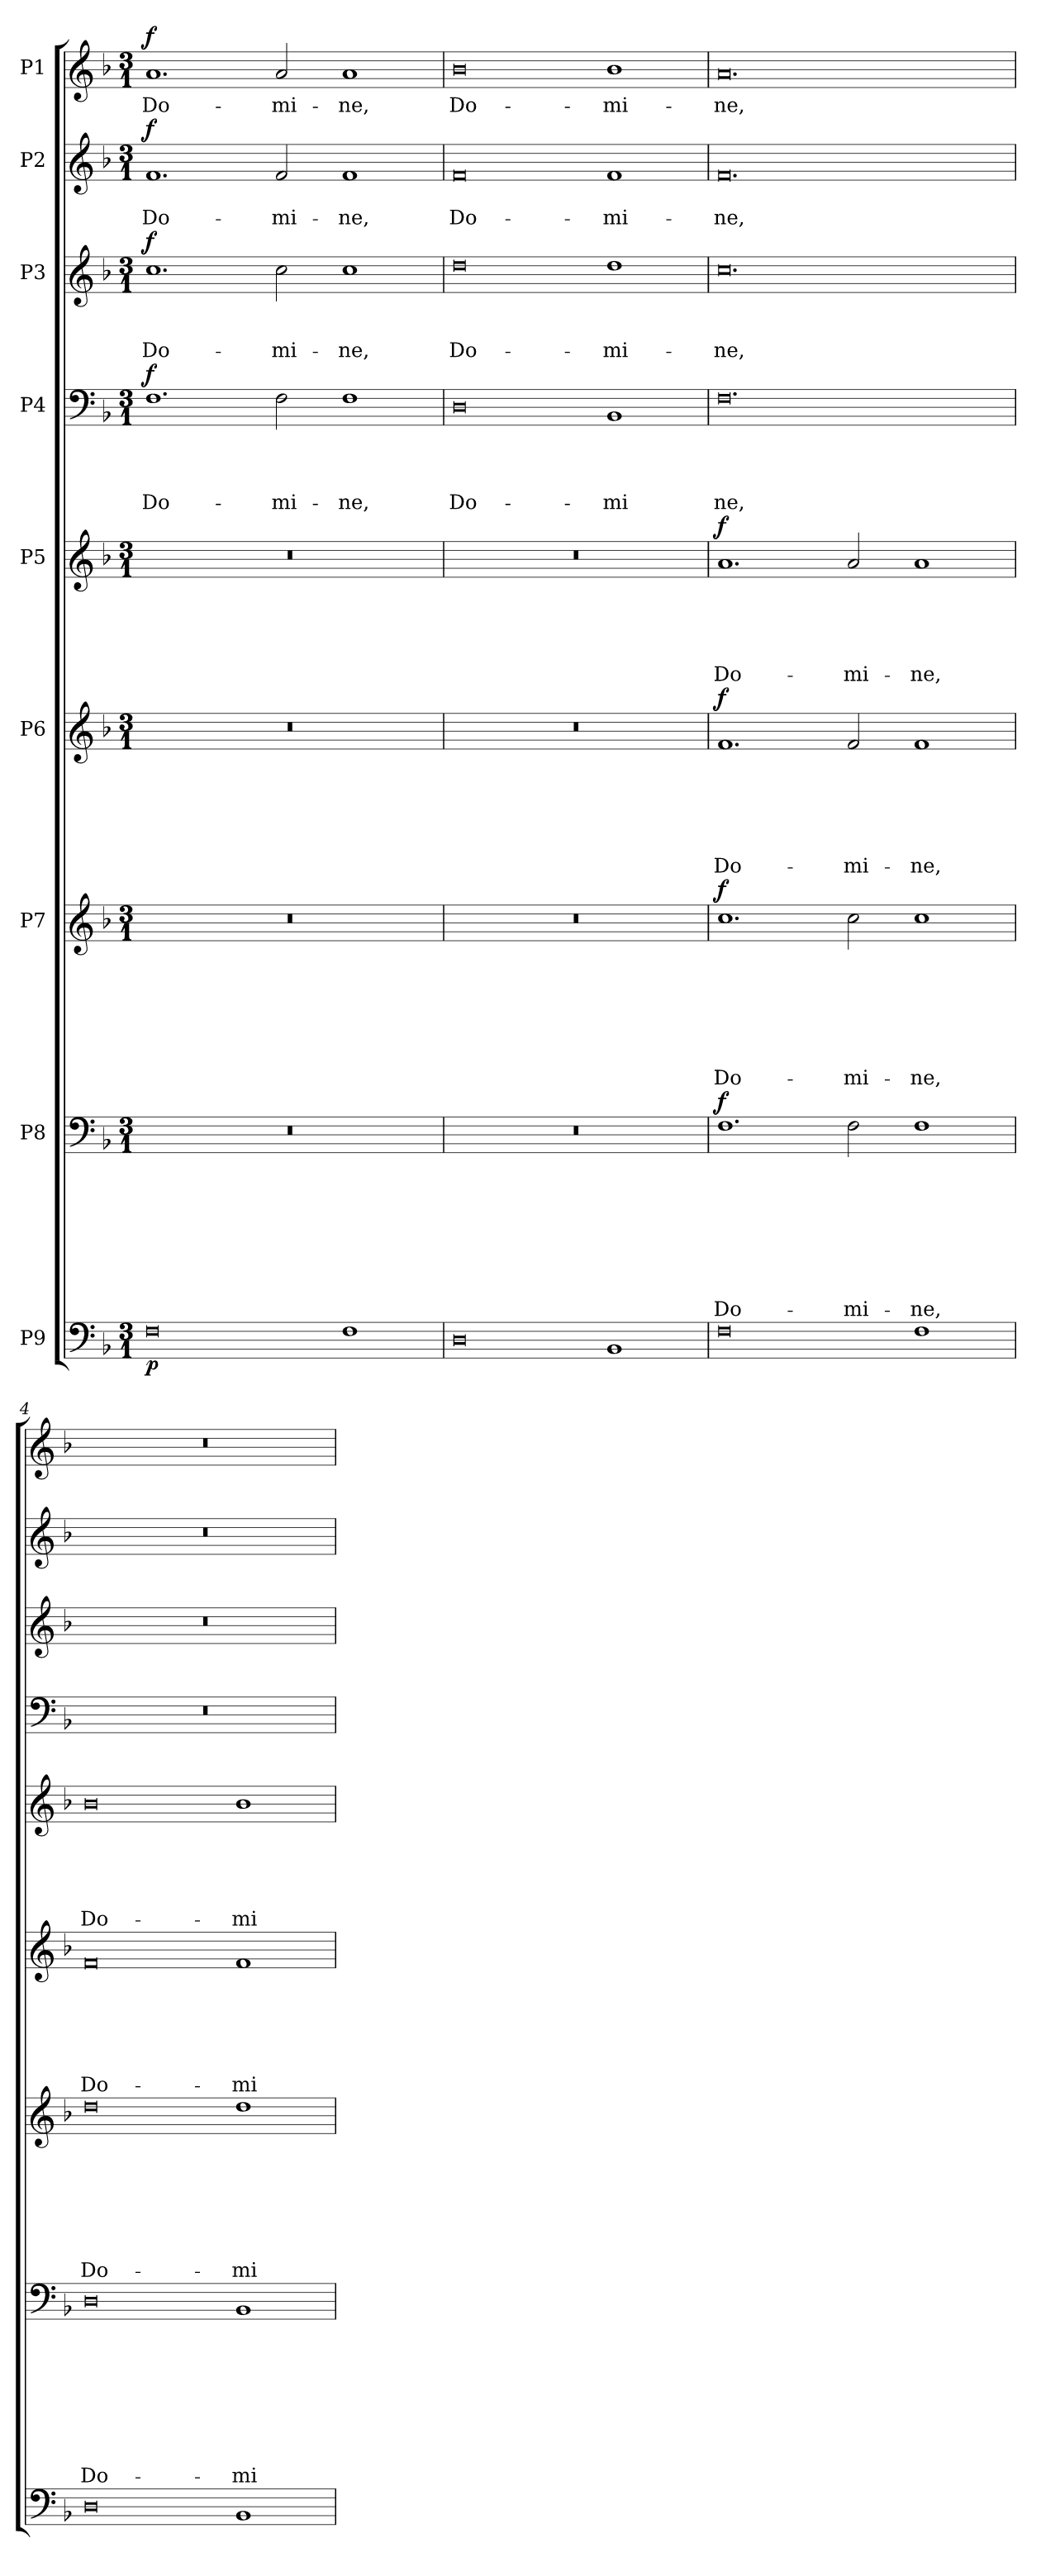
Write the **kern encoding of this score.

**kern	**dynam	**kern	**text	**text	**text	**text	**text	**text	**text	**text	**dynam	**kern	**text	**text	**text	**text	**text	**text	**text	**dynam	**kern	**text	**text	**text	**text	**text	**text	**dynam	**kern	**text	**text	**text	**text	**text	**dynam	**kern	**text	**text	**text	**text	**dynam	**kern	**text	**text	**text	**dynam	**kern	**text	**text	**dynam	**kern	**text	**dynam
*part9	*part9	*part8	*part8	*part8	*part8	*part8	*part8	*part8	*part8	*part8	*part8	*part7	*part7	*part7	*part7	*part7	*part7	*part7	*part7	*part7	*part6	*part6	*part6	*part6	*part6	*part6	*part6	*part6	*part5	*part5	*part5	*part5	*part5	*part5	*part5	*part4	*part4	*part4	*part4	*part4	*part4	*part3	*part3	*part3	*part3	*part3	*part2	*part2	*part2	*part2	*part1	*part1	*part1
*staff9	*staff9	*staff8	*staff8	*staff8	*staff8	*staff8	*staff8	*staff8	*staff8	*staff8	*staff8	*staff7	*staff7	*staff7	*staff7	*staff7	*staff7	*staff7	*staff7	*staff7	*staff6	*staff6	*staff6	*staff6	*staff6	*staff6	*staff6	*staff6	*staff5	*staff5	*staff5	*staff5	*staff5	*staff5	*staff5	*staff4	*staff4	*staff4	*staff4	*staff4	*staff4	*staff3	*staff3	*staff3	*staff3	*staff3	*staff2	*staff2	*staff2	*staff2	*staff1	*staff1	*staff1
*I"P9	*	*I"P8	*	*	*	*	*	*	*	*	*	*I"P7	*	*	*	*	*	*	*	*	*I"P6	*	*	*	*	*	*	*	*I"P5	*	*	*	*	*	*	*I"P4	*	*	*	*	*	*I"P3	*	*	*	*	*I"P2	*	*	*	*I"P1	*	*
*clefF4	*	*clefF4	*	*	*	*	*	*	*	*	*	*clefG2	*	*	*	*	*	*	*	*	*clefG2	*	*	*	*	*	*	*	*clefG2	*	*	*	*	*	*	*clefF4	*	*	*	*	*	*clefG2	*	*	*	*	*clefG2	*	*	*	*clefG2	*	*
*	*	*	*	*	*	*	*	*	*	*	*	*ITrd7c12	*	*	*	*	*	*	*	*	*	*	*	*	*	*	*	*	*	*	*	*	*	*	*	*	*	*	*	*	*	*ITrd7c12	*	*	*	*	*	*	*	*	*	*	*
*k[b-]	*	*k[b-]	*	*	*	*	*	*	*	*	*	*k[b-]	*	*	*	*	*	*	*	*	*k[b-]	*	*	*	*	*	*	*	*k[b-]	*	*	*	*	*	*	*k[b-]	*	*	*	*	*	*k[b-]	*	*	*	*	*k[b-]	*	*	*	*k[b-]	*	*
*F:	*	*F:	*	*	*	*	*	*	*	*	*	*F:	*	*	*	*	*	*	*	*	*F:	*	*	*	*	*	*	*	*F:	*	*	*	*	*	*	*F:	*	*	*	*	*	*F:	*	*	*	*	*F:	*	*	*	*F:	*	*
*M3/1	*	*M3/1	*	*	*	*	*	*	*	*	*	*M3/1	*	*	*	*	*	*	*	*	*M3/1	*	*	*	*	*	*	*	*M3/1	*	*	*	*	*	*	*M3/1	*	*	*	*	*	*M3/1	*	*	*	*	*M3/1	*	*	*	*M3/1	*	*
=1	=1	=1	=1	=1	=1	=1	=1	=1	=1	=1	=1	=1	=1	=1	=1	=1	=1	=1	=1	=1	=1	=1	=1	=1	=1	=1	=1	=1	=1	=1	=1	=1	=1	=1	=1	=1	=1	=1	=1	=1	=1	=1	=1	=1	=1	=1	=1	=1	=1	=1	=1	=1	=1
!	!LO:DY:b	!LO:N:vis=1	!	!	!	!	!	!	!	!	!	!LO:N:vis=1	!	!	!	!	!	!	!	!	!LO:N:vis=1	!	!	!	!	!	!	!	!LO:N:vis=1	!	!	!	!	!	!	!	!	!	!	!LO:LY:b	!LO:DY:a	!	!	!	!LO:LY:b	!LO:DY:a	!	!	!LO:LY:b	!LO:DY:a	!	!LO:LY:b	!LO:DY:a
0F	p	0.r	.	.	.	.	.	.	.	.	.	0.r	.	.	.	.	.	.	.	.	0.r	.	.	.	.	.	.	.	0.r	.	.	.	.	.	.	1.F	.	.	.	Do-	f	1.c	.	.	Do-	f	1.f	.	Do-	f	1.a	Do-	f
!	!	!	!	!	!	!	!	!	!	!	!	!	!	!	!	!	!	!	!	!	!	!	!	!	!	!	!	!	!	!	!	!	!	!	!	!	!	!	!	!LO:LY:b	!	!	!	!	!LO:LY:b	!	!	!	!LO:LY:b	!	!	!LO:LY:b	!
.	.	.	.	.	.	.	.	.	.	.	.	.	.	.	.	.	.	.	.	.	.	.	.	.	.	.	.	.	.	.	.	.	.	.	.	2F\	.	.	.	-mi-	.	2c\	.	.	-mi-	.	2f/	.	-mi-	.	2a/	-mi-	.
!	!	!	!	!	!	!	!	!	!	!	!	!	!	!	!	!	!	!	!	!	!	!	!	!	!	!	!	!	!	!	!	!	!	!	!	!	!	!	!	!LO:LY:b	!	!	!	!	!LO:LY:b	!	!	!	!LO:LY:b	!	!	!LO:LY:b	!
1F	.	.	.	.	.	.	.	.	.	.	.	.	.	.	.	.	.	.	.	.	.	.	.	.	.	.	.	.	.	.	.	.	.	.	.	1F	.	.	.	-ne,	.	1c	.	.	-ne,	.	1f	.	-ne,	.	1a	-ne,	.
=2	=2	=2	=2	=2	=2	=2	=2	=2	=2	=2	=2	=2	=2	=2	=2	=2	=2	=2	=2	=2	=2	=2	=2	=2	=2	=2	=2	=2	=2	=2	=2	=2	=2	=2	=2	=2	=2	=2	=2	=2	=2	=2	=2	=2	=2	=2	=2	=2	=2	=2	=2	=2	=2
!	!	!LO:N:vis=1	!	!	!	!	!	!	!	!	!	!LO:N:vis=1	!	!	!	!	!	!	!	!	!LO:N:vis=1	!	!	!	!	!	!	!	!LO:N:vis=1	!	!	!	!	!	!	!	!	!	!	!LO:LY:b	!	!	!	!	!LO:LY:b	!	!	!	!LO:LY:b	!	!	!LO:LY:b	!
0D	.	0.r	.	.	.	.	.	.	.	.	.	0.r	.	.	.	.	.	.	.	.	0.r	.	.	.	.	.	.	.	0.r	.	.	.	.	.	.	0D	.	.	.	Do-	.	0d	.	.	Do-	.	0f	.	Do-	.	0b-	Do-	.
!	!	!	!	!	!	!	!	!	!	!	!	!	!	!	!	!	!	!	!	!	!	!	!	!	!	!	!	!	!	!	!	!	!	!	!	!	!	!	!	!LO:LY:b	!	!	!	!	!LO:LY:b	!	!	!	!LO:LY:b	!	!	!LO:LY:b	!
1BB-	.	.	.	.	.	.	.	.	.	.	.	.	.	.	.	.	.	.	.	.	.	.	.	.	.	.	.	.	.	.	.	.	.	.	.	1BB-	.	.	.	-mi	.	1d	.	.	-mi-	.	1f	.	-mi-	.	1b-	-mi-	.
=3	=3	=3	=3	=3	=3	=3	=3	=3	=3	=3	=3	=3	=3	=3	=3	=3	=3	=3	=3	=3	=3	=3	=3	=3	=3	=3	=3	=3	=3	=3	=3	=3	=3	=3	=3	=3	=3	=3	=3	=3	=3	=3	=3	=3	=3	=3	=3	=3	=3	=3	=3	=3	=3
!	!	!	!	!	!	!	!	!	!	!LO:LY:b	!LO:DY:a	!	!	!	!	!	!	!	!LO:LY:b	!LO:DY:a	!	!	!	!	!	!	!LO:LY:b	!LO:DY:a	!	!	!	!	!	!LO:LY:b	!LO:DY:a	!	!	!	!	!LO:LY:b	!	!	!	!	!LO:LY:b	!	!	!	!LO:LY:b	!	!	!LO:LY:b	!
0F	.	1.F	.	.	.	.	.	.	.	Do-	f	1.c	.	.	.	.	.	.	Do-	f	1.f	.	.	.	.	.	Do-	f	1.a	.	.	.	.	Do-	f	0.F	.	.	.	ne,	.	0.c	.	.	-ne,	.	0.f	.	-ne,	.	0.a	-ne,	.
!	!	!	!	!	!	!	!	!	!	!LO:LY:b	!	!	!	!	!	!	!	!	!LO:LY:b	!	!	!	!	!	!	!	!LO:LY:b	!	!	!	!	!	!	!LO:LY:b	!	!	!	!	!	!	!	!	!	!	!	!	!	!	!	!	!	!	!
.	.	2F\	.	.	.	.	.	.	.	-mi-	.	2c\	.	.	.	.	.	.	-mi-	.	2f/	.	.	.	.	.	-mi-	.	2a/	.	.	.	.	-mi-	.	.	.	.	.	.	.	.	.	.	.	.	.	.	.	.	.	.	.
!	!	!	!	!	!	!	!	!	!	!LO:LY:b	!	!	!	!	!	!	!	!	!LO:LY:b	!	!	!	!	!	!	!	!LO:LY:b	!	!	!	!	!	!	!LO:LY:b	!	!	!	!	!	!	!	!	!	!	!	!	!	!	!	!	!	!	!
1F	.	1F	.	.	.	.	.	.	.	-ne,	.	1c	.	.	.	.	.	.	-ne,	.	1f	.	.	.	.	.	-ne,	.	1a	.	.	.	.	-ne,	.	.	.	.	.	.	.	.	.	.	.	.	.	.	.	.	.	.	.
=4	=4	=4	=4	=4	=4	=4	=4	=4	=4	=4	=4	=4	=4	=4	=4	=4	=4	=4	=4	=4	=4	=4	=4	=4	=4	=4	=4	=4	=4	=4	=4	=4	=4	=4	=4	=4	=4	=4	=4	=4	=4	=4	=4	=4	=4	=4	=4	=4	=4	=4	=4	=4	=4
!	!	!	!	!	!	!	!	!	!	!LO:LY:b	!	!	!	!	!	!	!	!	!LO:LY:b	!	!	!	!	!	!	!	!LO:LY:b	!	!	!	!	!	!	!LO:LY:b	!	!LO:N:vis=1	!	!	!	!	!	!LO:N:vis=1	!	!	!	!	!LO:N:vis=1	!	!	!	!LO:N:vis=1	!	!
0D	.	0D	.	.	.	.	.	.	.	Do-	.	0d	.	.	.	.	.	.	Do-	.	0f	.	.	.	.	.	Do-	.	0b-	.	.	.	.	Do-	.	0.r	.	.	.	.	.	0.r	.	.	.	.	0.r	.	.	.	0.r	.	.
!	!	!	!	!	!	!	!	!	!	!LO:LY:b	!	!	!	!	!	!	!	!	!LO:LY:b	!	!	!	!	!	!	!	!LO:LY:b	!	!	!	!	!	!	!LO:LY:b	!	!	!	!	!	!	!	!	!	!	!	!	!	!	!	!	!	!	!
1BB-	.	1BB-	.	.	.	.	.	.	.	-mi-	.	1d	.	.	.	.	.	.	-mi-	.	1f	.	.	.	.	.	-mi-	.	1b-	.	.	.	.	-mi-	.	.	.	.	.	.	.	.	.	.	.	.	.	.	.	.	.	.	.
=	=	=	=	=	=	=	=	=	=	=	=	=	=	=	=	=	=	=	=	=	=	=	=	=	=	=	=	=	=	=	=	=	=	=	=	=	=	=	=	=	=	=	=	=	=	=	=	=	=	=	=	=	=
*-	*-	*-	*-	*-	*-	*-	*-	*-	*-	*-	*-	*-	*-	*-	*-	*-	*-	*-	*-	*-	*-	*-	*-	*-	*-	*-	*-	*-	*-	*-	*-	*-	*-	*-	*-	*-	*-	*-	*-	*-	*-	*-	*-	*-	*-	*-	*-	*-	*-	*-	*-	*-	*-
